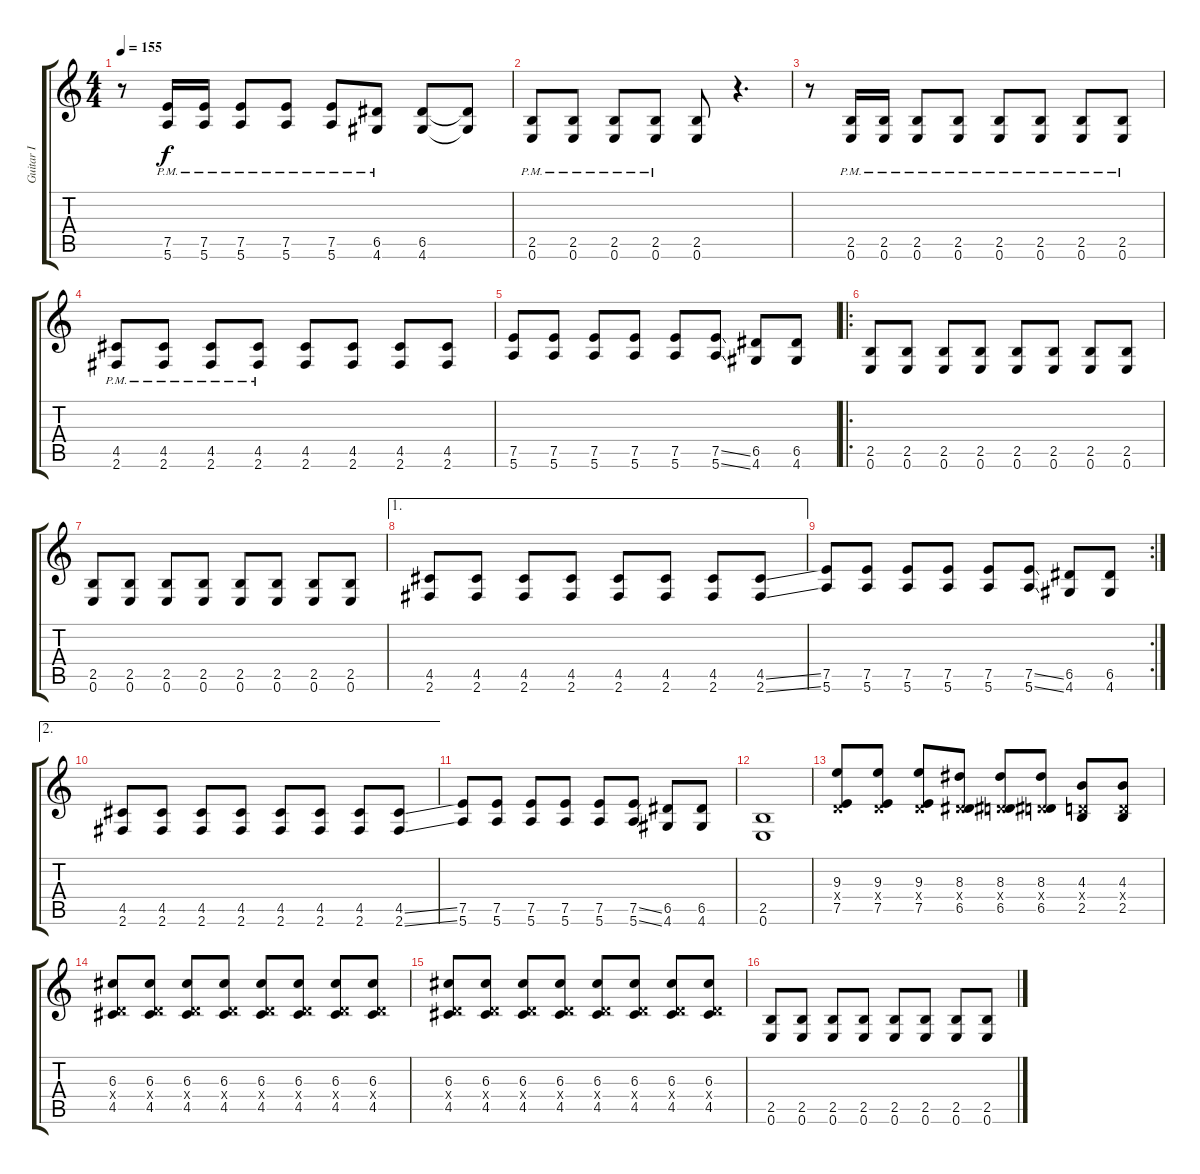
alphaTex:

\track ("Guitar I" "Guitar I") {instrument overdrivenguitar}
\staff {score tabs}
\tuning (E4 B3 G3 D3 A2 E2) {hide}
\ts (4 4)
\tempo 155
\clef g2
\ks c
r.8{dy f} (7.5{pm} 5.6{pm}).16 (7.5{pm} 5.6{pm}).16 (7.5{pm} 5.6{pm}).8 (7.5{pm} 5.6{pm}).8 (7.5{pm} 5.6{pm}).8 (6.5{pm} 4.6{pm}).8 (6.5 4.6).8 (6.5{t} 4.6{t}).8 |
(2.5{pm} 0.6{pm}).8 (2.5{pm} 0.6{pm}).8 (2.5{pm} 0.6{pm}).8 (2.5{pm} 0.6{pm}).8 (2.5 0.6).8 r.4{d} |
r.8 (2.5{pm} 0.6{pm}).16 (2.5{pm} 0.6{pm}).16 (2.5{pm} 0.6{pm}).8 (2.5{pm} 0.6{pm}).8 (2.5{pm} 0.6{pm}).8 (2.5{pm} 0.6{pm}).8 (2.5{pm} 0.6{pm}).8 (2.5{pm} 0.6{pm}).8 |
(4.5{pm} 2.6{pm}).8 (4.5{pm} 2.6{pm}).8 (4.5{pm} 2.6{pm}).8 (4.5{pm} 2.6{pm}).8 (4.5 2.6).8 (4.5 2.6).8 (4.5 2.6).8 (4.5 2.6).8 |
(7.5 5.6).8 (7.5 5.6).8 (7.5 5.6).8 (7.5 5.6).8 (7.5 5.6).8 (7.5{ss} 5.6{ss}).8 (6.5 4.6).8 (6.5 4.6).8 |
\ro
(2.5 0.6).8 (2.5 0.6).8 (2.5 0.6).8 (2.5 0.6).8 (2.5 0.6).8 (2.5 0.6).8 (2.5 0.6).8 (2.5 0.6).8 |
(2.5 0.6).8 (2.5 0.6).8 (2.5 0.6).8 (2.5 0.6).8 (2.5 0.6).8 (2.5 0.6).8 (2.5 0.6).8 (2.5 0.6).8 |
\ae 1
(4.5 2.6).8 (4.5 2.6).8 (4.5 2.6).8 (4.5 2.6).8 (4.5 2.6).8 (4.5 2.6).8 (4.5 2.6).8 (4.5{ss} 2.6{ss}).8 |
\rc 2
(7.5 5.6).8 (7.5 5.6).8 (7.5 5.6).8 (7.5 5.6).8 (7.5 5.6).8 (7.5{ss} 5.6{ss}).8 (6.5 4.6).8 (6.5 4.6).8 |
\ae 2
(4.5 2.6).8 (4.5 2.6).8 (4.5 2.6).8 (4.5 2.6).8 (4.5 2.6).8 (4.5 2.6).8 (4.5 2.6).8 (4.5{ss} 2.6{ss}).8 |
(7.5 5.6).8 (7.5 5.6).8 (7.5 5.6).8 (7.5 5.6).8 (7.5 5.6).8 (7.5{ss} 5.6{ss}).8 (6.5 4.6).8 (6.5 4.6).8 |
(2.5 0.6).1 |
(9.3 0.4{x} 7.5).8 (9.3 0.4{x} 7.5).8 (9.3 0.4{x} 7.5).8 (8.3 0.4{x} 6.5).8 (8.3 0.4{x} 6.5).8 (8.3 0.4{x} 6.5).8 (4.3 0.4{x} 2.5).8 (4.3 0.4{x} 2.5).8 |
(6.3 0.4{x} 4.5).8 (6.3 0.4{x} 4.5).8 (6.3 0.4{x} 4.5).8 (6.3 0.4{x} 4.5).8 (6.3 0.4{x} 4.5).8 (6.3 0.4{x} 4.5).8 (6.3 0.4{x} 4.5).8 (6.3 0.4{x} 4.5).8 |
(6.3 0.4{x} 4.5).8 (6.3 0.4{x} 4.5).8 (6.3 0.4{x} 4.5).8 (6.3 0.4{x} 4.5).8 (6.3 0.4{x} 4.5).8 (6.3 0.4{x} 4.5).8 (6.3 0.4{x} 4.5).8 (6.3 0.4{x} 4.5).8 |
(2.5 0.6).8 (2.5 0.6).8 (2.5 0.6).8 (2.5 0.6).8 (2.5 0.6).8 (2.5 0.6).8 (2.5 0.6).8 (2.5 0.6).8
